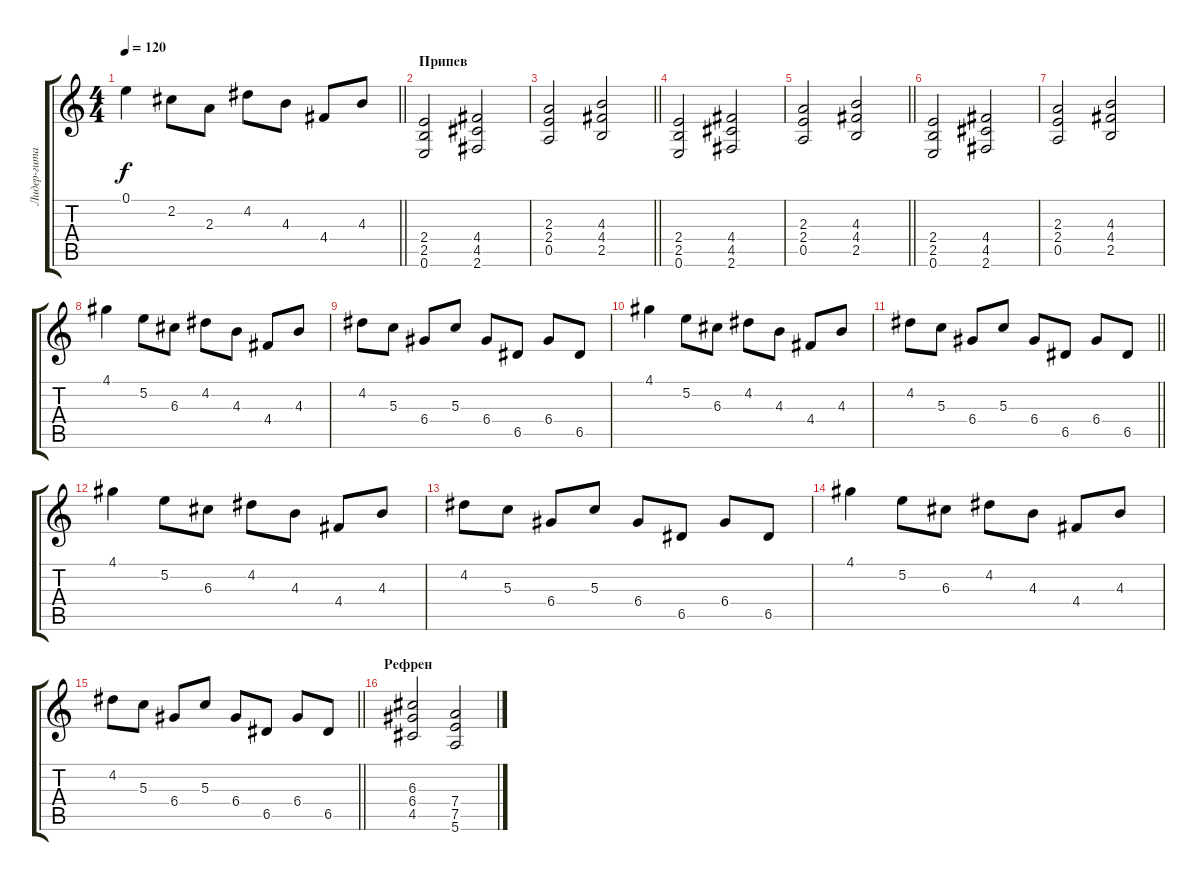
\track ("Лидер-гитара 1" "Лидер-гита") {instrument distortionguitar}
\staff {score tabs}
\tuning (E4 B3 G3 D3 A2 E2) {hide}
\ts (4 4)
\tempo 120
\clef g2
\barLineRight lightlight
\ks c
0.1.4{dy f} 2.2.8 2.3.8 4.2.8 4.3.8 4.4.8 4.3.8 |
\section ("" "Припев")
(2.4 2.5 0.6).2 (4.4 4.5 2.6).2 |
\barLineRight lightlight
(2.3 2.4 0.5).2 (4.3 4.4 2.5).2 |
(2.4 2.5 0.6).2 (4.4 4.5 2.6).2 |
\barLineRight lightlight
(2.3 2.4 0.5).2 (4.3 4.4 2.5).2 |
(2.4 2.5 0.6).2 (4.4 4.5 2.6).2 |
(2.3 2.4 0.5).2 (4.3 4.4 2.5).2 |
4.1.4 5.2.8 6.3.8 4.2.8 4.3.8 4.4.8 4.3.8 |
4.2.8 5.3.8 6.4.8 5.3.8 6.4.8 6.5.8 6.4.8 6.5.8 |
4.1.4 5.2.8 6.3.8 4.2.8 4.3.8 4.4.8 4.3.8 |
\barLineRight lightlight
4.2.8 5.3.8 6.4.8 5.3.8 6.4.8 6.5.8 6.4.8 6.5.8 |
4.1.4 5.2.8 6.3.8 4.2.8 4.3.8 4.4.8 4.3.8 |
4.2.8 5.3.8 6.4.8 5.3.8 6.4.8 6.5.8 6.4.8 6.5.8 |
4.1.4 5.2.8 6.3.8 4.2.8 4.3.8 4.4.8 4.3.8 |
\barLineRight lightlight
4.2.8 5.3.8 6.4.8 5.3.8 6.4.8 6.5.8 6.4.8 6.5.8 |
\section ("" "Рефрен")
(6.3 6.4 4.5).2 (7.4 7.5 5.6).2
